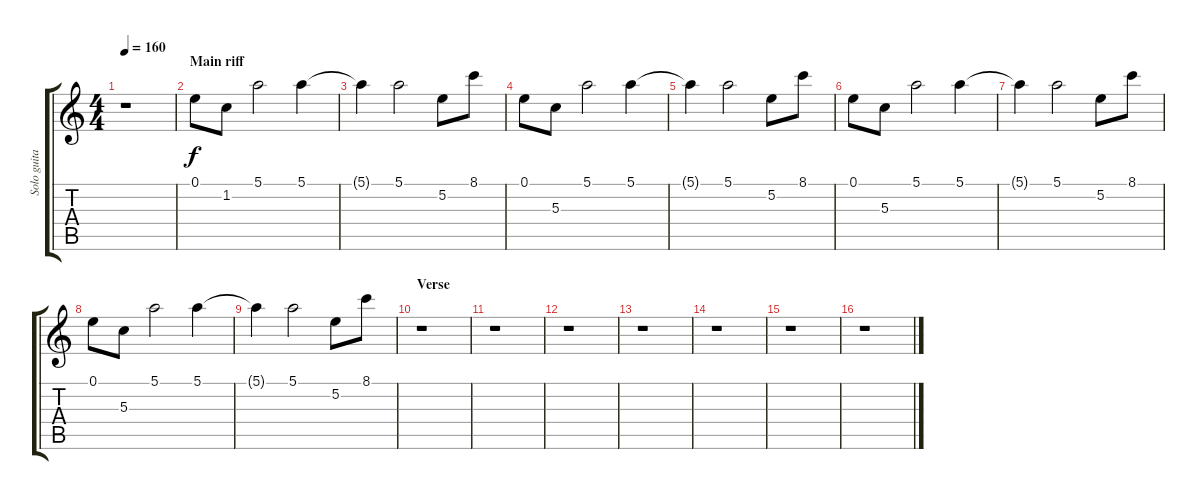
\track ("Solo guitar # 2" "Solo guita") {instrument overdrivenguitar}
\staff {score tabs}
\tuning (E4 B3 G3 D3 A2 E2) {hide}
\ts (4 4)
\tempo 160
\clef g2
\ks c
r.1{dy f} |
\section ("" "Main riff")
0.1.8 1.2.8 5.1.2 5.1.4 |
5.1{t}.4 5.1.2 5.2.8 8.1.8 |
0.1.8 5.3.8 5.1.2 5.1.4 |
5.1{t}.4 5.1.2 5.2.8 8.1.8 |
0.1.8 5.3.8 5.1.2 5.1.4 |
5.1{t}.4 5.1.2 5.2.8 8.1.8 |
0.1.8 5.3.8 5.1.2 5.1.4 |
5.1{t}.4 5.1.2 5.2.8 8.1.8 |
\section ("" "Verse")
r.1 |
r.1 |
r.1 |
r.1 |
r.1 |
r.1 |
r.1
